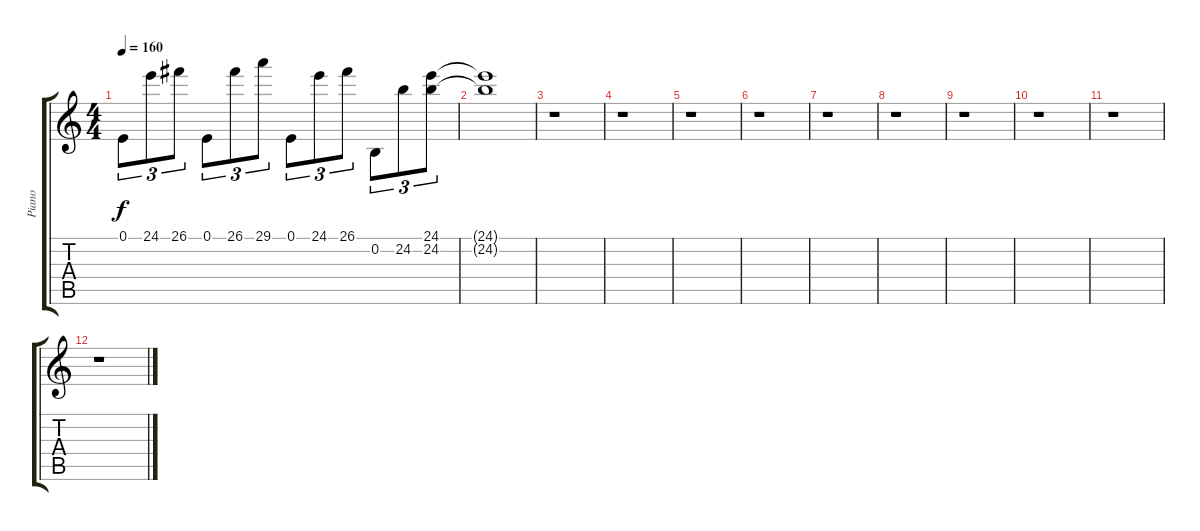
\track ("Piano" "Piano") {instrument acousticgrandpiano}
\staff {score tabs}
\tuning (E4 B3 G3 D3 A2 E2) {hide}
\ts (4 4)
\tempo 160
\clef g2
\ks c
0.1.8{tu (3 2) dy f} 24.1.8{tu (3 2)} 26.1.8{tu (3 2)} 0.1.8{tu (3 2)} 26.1.8{tu (3 2)} 29.1.8{tu (3 2)} 0.1.8{tu (3 2)} 24.1.8{tu (3 2)} 26.1.8{tu (3 2)} 0.2.8{tu (3 2)} 24.2.8{tu (3 2)} (24.1 24.2).8{tu (3 2)} |
(24.1{t} 24.2{t}).1 |
r.1 |
r.1 |
r.1 |
r.1 |
r.1 |
r.1 |
r.1 |
r.1 |
r.1 |
r.1
